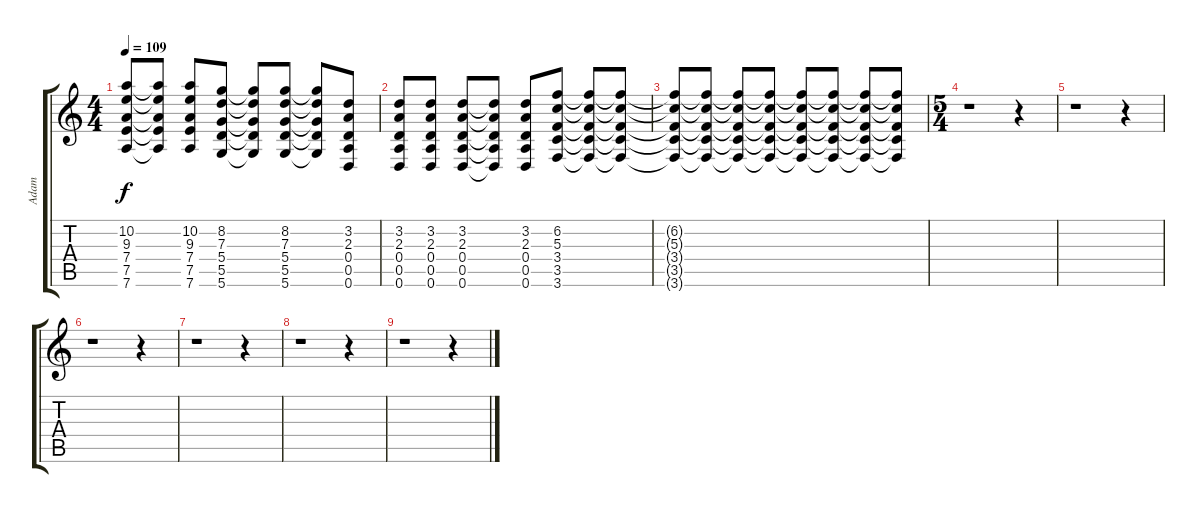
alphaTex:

\track ("Adam" "Adam") {instrument overdrivenguitar}
\staff {score tabs}
\tuning (E4 B3 G3 D3 A2 D2) {hide}
\ts (4 4)
\tempo 109
\clef g2
\ks c
(10.2 9.3 7.4 7.5 7.6).8{dy f} (10.2{t} 9.3{t} 7.4{t} 7.5{t} 7.6{t}).8 (10.2 9.3 7.4 7.5 7.6).8 (8.2 7.3 5.4 5.5 5.6).8 (8.2{t} 7.3{t} 5.4{t} 5.5{t} 5.6{t}).8 (8.2 7.3 5.4 5.5 5.6).8 (8.2{t} 7.3{t} 5.4{t} 5.5{t} 5.6{t}).8 (3.2 2.3 0.4 0.5 0.6).8 |
(3.2 2.3 0.4 0.5 0.6).8 (3.2 2.3 0.4 0.5 0.6).8 (3.2 2.3 0.4 0.5 0.6).8 (3.2{t} 2.3{t} 0.4{t} 0.5{t} 0.6{t}).8 (3.2 2.3 0.4 0.5 0.6).8 (6.2 5.3 3.4 3.5 3.6).8 (6.2{t} 5.3{t} 3.4{t} 3.5{t} 3.6{t}).8 (6.2{t} 5.3{t} 3.4{t} 3.5{t} 3.6{t}).8 |
(6.2{t} 5.3{t} 3.4{t} 3.5{t} 3.6{t}).8 (6.2{t} 5.3{t} 3.4{t} 3.5{t} 3.6{t}).8 (6.2{t} 5.3{t} 3.4{t} 3.5{t} 3.6{t}).8 (6.2{t} 5.3{t} 3.4{t} 3.5{t} 3.6{t}).8 (6.2{t} 5.3{t} 3.4{t} 3.5{t} 3.6{t}).8 (6.2{t} 5.3{t} 3.4{t} 3.5{t} 3.6{t}).8 (6.2{t} 5.3{t} 3.4{t} 3.5{t} 3.6{t}).8 (6.2{t} 5.3{t} 3.4{t} 3.5{t} 3.6{t}).8 |
\ts (5 4)
r.1 r.4 |
r.1 r.4 |
r.1 r.4 |
r.1 r.4 |
r.1 r.4 |
r.1 r.4
